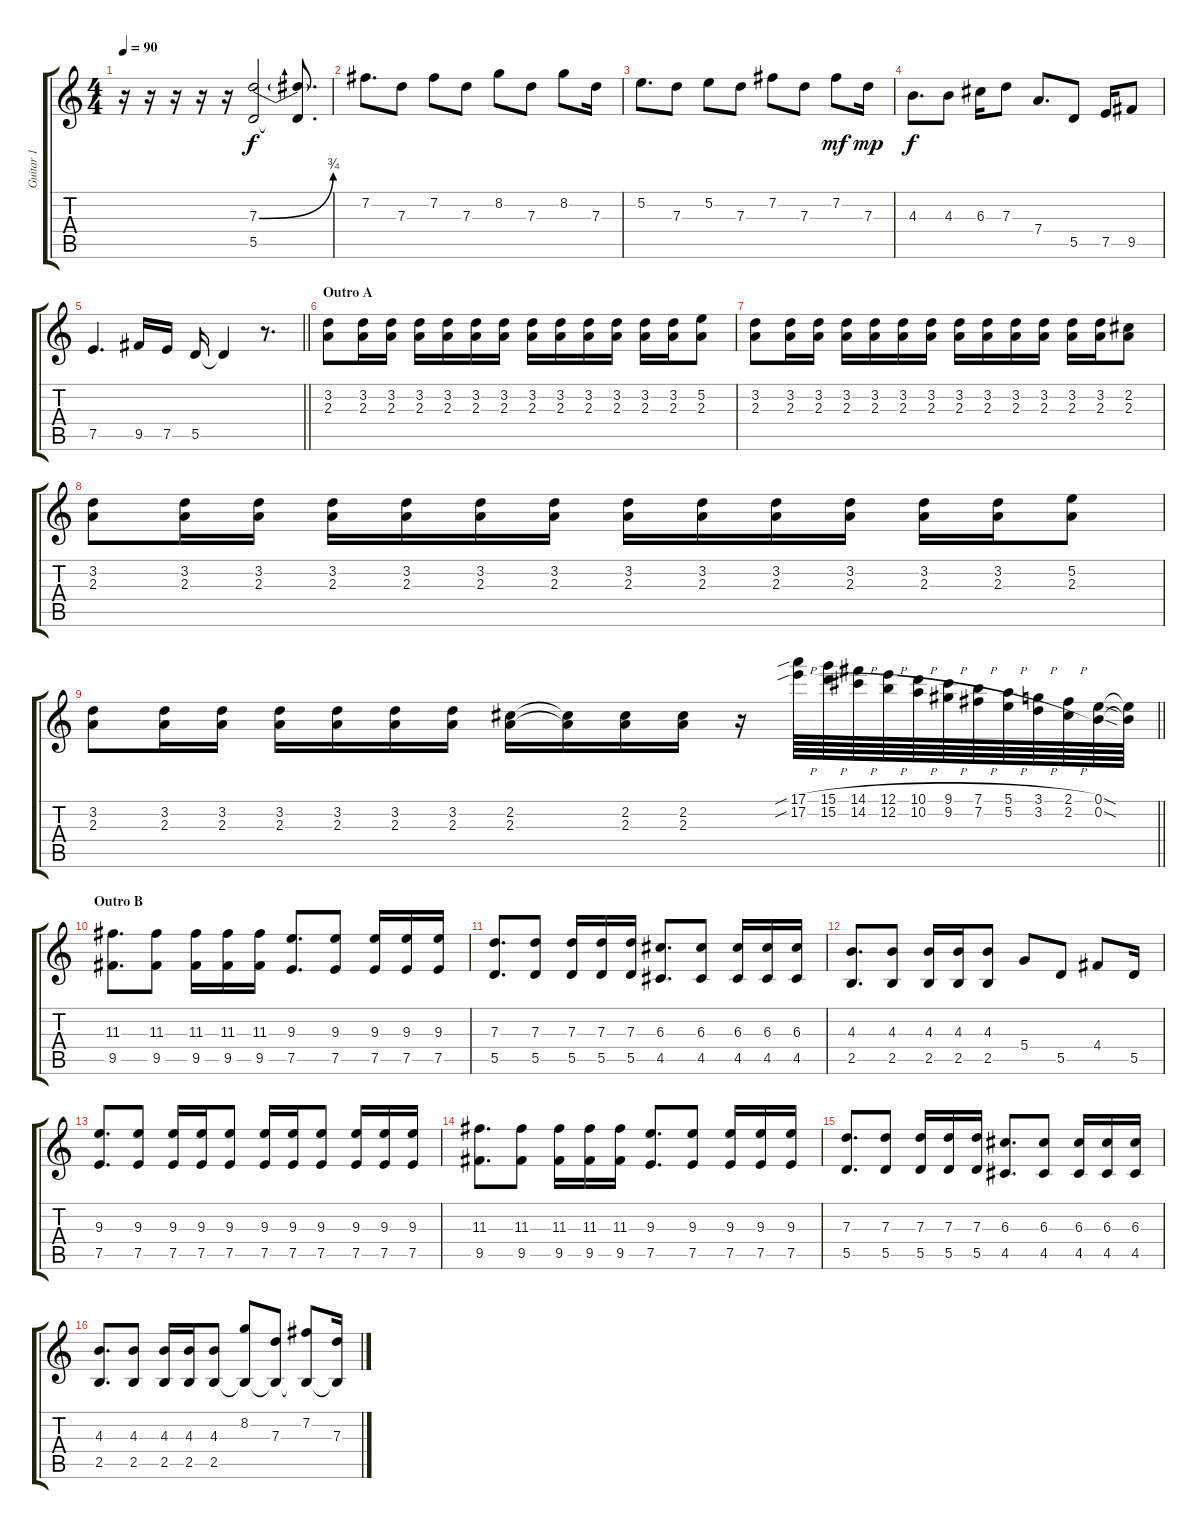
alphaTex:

\track ("Guitar 1" "Guitar 1") {instrument distortionguitar}
\staff {score tabs}
\tuning (E4 B3 G3 D3 A2 E2) {hide}
\ts (4 4)
\tempo 90
\clef g2
\ks c
r.16{dy f} r.16 r.16 r.16 r.16 (7.3{be (bend 0 0 60 3)} 5.5).2 (7.3{t} 5.5{t}).8{d} |
7.2.8{d} 7.3.8 7.2.8 7.3.8 8.2.8 7.3.8 8.2.8 7.3.16 |
5.2.8{d} 7.3.8 5.2.8 7.3.8 7.2.8 7.3.8 7.2.8{dy mf} 7.3.16{dy mp} |
4.3.8{d dy f} 4.3.8 6.3.16 7.3.8 7.4.8{d} 5.5.8 7.5.16 9.5.8 |
\barLineRight lightlight
7.5.4{d} 9.5.16 7.5.16 5.5.16 5.5{t}.4 r.8{d} |
\section ("" "Outro A")
(3.2 2.3).8 (3.2 2.3).16 (3.2 2.3).16 (3.2 2.3).16 (3.2 2.3).16 (3.2 2.3).16 (3.2 2.3).16 (3.2 2.3).16 (3.2 2.3).16 (3.2 2.3).16 (3.2 2.3).16 (3.2 2.3).16 (3.2 2.3).16 (5.2 2.3).8 |
(3.2 2.3).8 (3.2 2.3).16 (3.2 2.3).16 (3.2 2.3).16 (3.2 2.3).16 (3.2 2.3).16 (3.2 2.3).16 (3.2 2.3).16 (3.2 2.3).16 (3.2 2.3).16 (3.2 2.3).16 (3.2 2.3).16 (3.2 2.3).16 (2.2 2.3).8 |
(3.2 2.3).8 (3.2 2.3).16 (3.2 2.3).16 (3.2 2.3).16 (3.2 2.3).16 (3.2 2.3).16 (3.2 2.3).16 (3.2 2.3).16 (3.2 2.3).16 (3.2 2.3).16 (3.2 2.3).16 (3.2 2.3).16 (3.2 2.3).16 (5.2 2.3).8 |
\barLineRight lightlight
(3.2 2.3).8 (3.2 2.3).16 (3.2 2.3).16 (3.2 2.3).16 (3.2 2.3).16 (3.2 2.3).16 (3.2 2.3).16 (2.2 2.3).16 (2.2{t} 2.3{t}).16 (2.2 2.3).16 (2.2 2.3).16 r.16 (17.1{sib h} 17.2{sib h}).64 (15.1{h} 15.2{h}).64 (14.1{h} 14.2{h}).64 (12.1{h} 12.2{h}).64 (10.1{h} 10.2{h}).64 (9.1{h} 9.2{h}).64 (7.1{h} 7.2{h}).64 (5.1{h} 5.2{h}).64 (3.1{h} 3.2{h}).64 (2.1{h} 2.2{h}).64 (0.1{sod} 0.2{sod}).64 (0.1{t} 0.2{t}).64 |
\section ("" "Outro B")
(11.3 9.5).8{d} (11.3 9.5).8 (11.3 9.5).16 (11.3 9.5).16 (11.3 9.5).16 (9.3 7.5).8{d} (9.3 7.5).8 (9.3 7.5).16 (9.3 7.5).16 (9.3 7.5).16 |
(7.3 5.5).8{d} (7.3 5.5).8 (7.3 5.5).16 (7.3 5.5).16 (7.3 5.5).16 (6.3 4.5).8{d} (6.3 4.5).8 (6.3 4.5).16 (6.3 4.5).16 (6.3 4.5).16 |
(4.3 2.5).8{d} (4.3 2.5).8 (4.3 2.5).16 (4.3 2.5).16 (4.3 2.5).8 5.4.8 5.5.8 4.4.8 5.5.16 |
(9.3 7.5).8{d} (9.3 7.5).8 (9.3 7.5).16 (9.3 7.5).16 (9.3 7.5).8 (9.3 7.5).16 (9.3 7.5).16 (9.3 7.5).8 (9.3 7.5).16 (9.3 7.5).16 (9.3 7.5).16 |
(11.3 9.5).8{d} (11.3 9.5).8 (11.3 9.5).16 (11.3 9.5).16 (11.3 9.5).16 (9.3 7.5).8{d} (9.3 7.5).8 (9.3 7.5).16 (9.3 7.5).16 (9.3 7.5).16 |
(7.3 5.5).8{d} (7.3 5.5).8 (7.3 5.5).16 (7.3 5.5).16 (7.3 5.5).16 (6.3 4.5).8{d} (6.3 4.5).8 (6.3 4.5).16 (6.3 4.5).16 (6.3 4.5).16 |
(4.3 2.5).8{d} (4.3 2.5).8 (4.3 2.5).16 (4.3 2.5).16 (4.3 2.5).8 (8.2 2.5{t}).8 (7.3 2.5{t}).8 (7.2 2.5{t}).8 (7.3 2.5{t}).16
